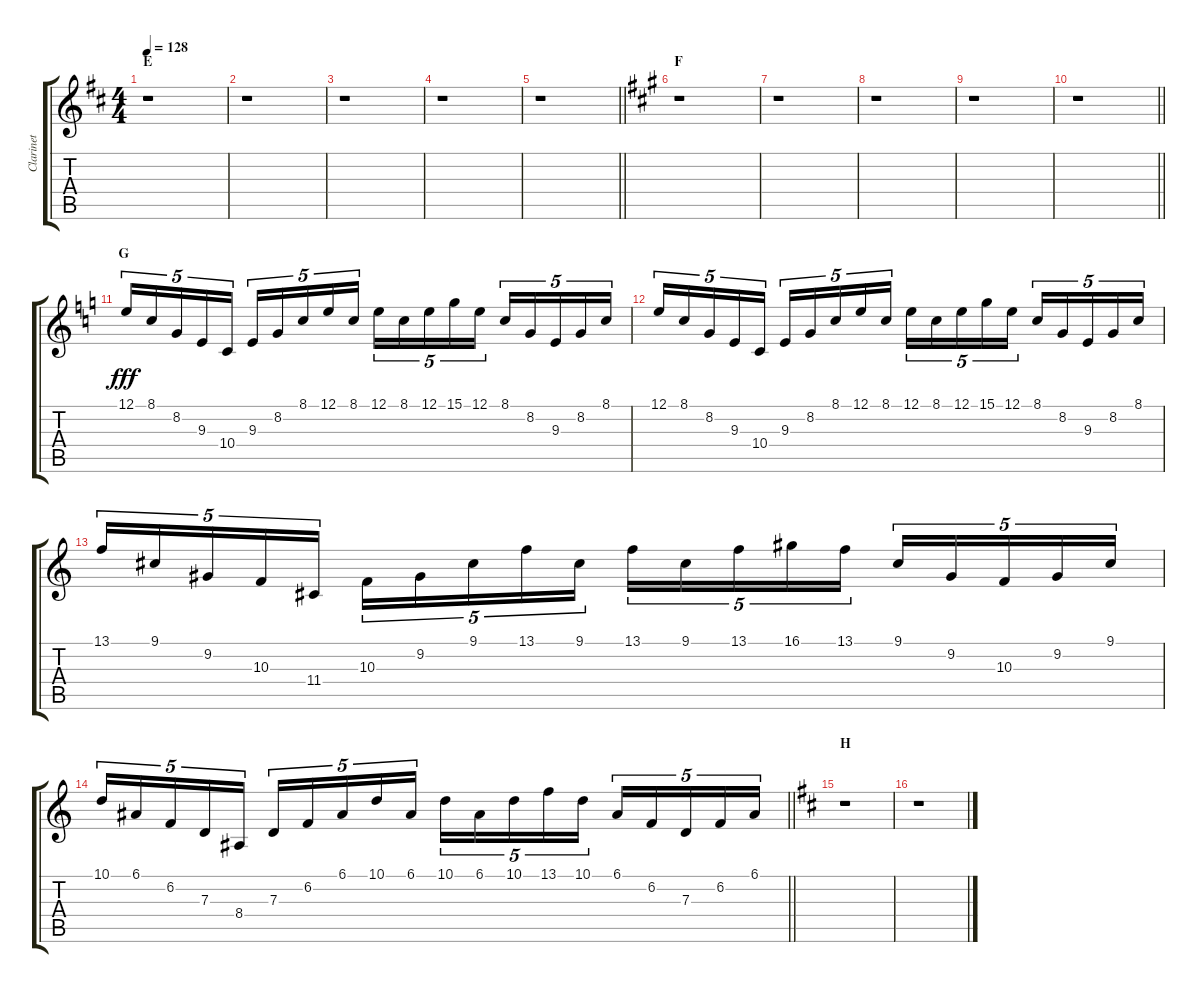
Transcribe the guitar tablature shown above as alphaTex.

\track ("Clarinet" "Clarinet") {instrument clarinet}
\staff {score tabs}
\tuning (E4 B3 G3 D3 A2 E2) {hide}
\ts (4 4)
\section ("" "E")
\tempo 128
\clef g2
\ks d
r.1{dy fff} |
r.1 |
r.1 |
r.1 |
\barLineRight lightlight
r.1 |
\section ("" "F")
\ks a
r.1 |
r.1 |
r.1 |
r.1 |
\barLineRight lightlight
r.1 |
\section ("" "G")
\ks c
12.1.16{tu (5 4) volume 7} 8.1.16{tu (5 4)} 8.2.16{tu (5 4)} 9.3.16{tu (5 4)} 10.4.16{tu (5 4)} 9.3.16{tu (5 4)} 8.2.16{tu (5 4)} 8.1.16{tu (5 4)} 12.1.16{tu (5 4)} 8.1.16{tu (5 4)} 12.1.16{tu (5 4)} 8.1.16{tu (5 4)} 12.1.16{tu (5 4)} 15.1.16{tu (5 4)} 12.1.16{tu (5 4)} 8.1.16{tu (5 4)} 8.2.16{tu (5 4)} 9.3.16{tu (5 4)} 8.2.16{tu (5 4)} 8.1.16{tu (5 4)} |
12.1.16{tu (5 4)} 8.1.16{tu (5 4)} 8.2.16{tu (5 4)} 9.3.16{tu (5 4)} 10.4.16{tu (5 4)} 9.3.16{tu (5 4)} 8.2.16{tu (5 4)} 8.1.16{tu (5 4)} 12.1.16{tu (5 4)} 8.1.16{tu (5 4)} 12.1.16{tu (5 4)} 8.1.16{tu (5 4)} 12.1.16{tu (5 4)} 15.1.16{tu (5 4)} 12.1.16{tu (5 4)} 8.1.16{tu (5 4)} 8.2.16{tu (5 4)} 9.3.16{tu (5 4)} 8.2.16{tu (5 4)} 8.1.16{tu (5 4)} |
13.1.16{tu (5 4)} 9.1.16{tu (5 4)} 9.2.16{tu (5 4)} 10.3.16{tu (5 4)} 11.4.16{tu (5 4)} 10.3.16{tu (5 4)} 9.2.16{tu (5 4)} 9.1.16{tu (5 4)} 13.1.16{tu (5 4)} 9.1.16{tu (5 4)} 13.1.16{tu (5 4)} 9.1.16{tu (5 4)} 13.1.16{tu (5 4)} 16.1.16{tu (5 4)} 13.1.16{tu (5 4)} 9.1.16{tu (5 4)} 9.2.16{tu (5 4)} 10.3.16{tu (5 4)} 9.2.16{tu (5 4)} 9.1.16{tu (5 4)} |
\barLineRight lightlight
10.1.16{tu (5 4)} 6.1.16{tu (5 4)} 6.2.16{tu (5 4)} 7.3.16{tu (5 4)} 8.4.16{tu (5 4)} 7.3.16{tu (5 4)} 6.2.16{tu (5 4)} 6.1.16{tu (5 4)} 10.1.16{tu (5 4)} 6.1.16{tu (5 4)} 10.1.16{tu (5 4)} 6.1.16{tu (5 4)} 10.1.16{tu (5 4)} 13.1.16{tu (5 4)} 10.1.16{tu (5 4)} 6.1.16{tu (5 4)} 6.2.16{tu (5 4)} 7.3.16{tu (5 4)} 6.2.16{tu (5 4)} 6.1.16{tu (5 4)} |
\section ("" "H")
\ks d
r.1 |
r.1
